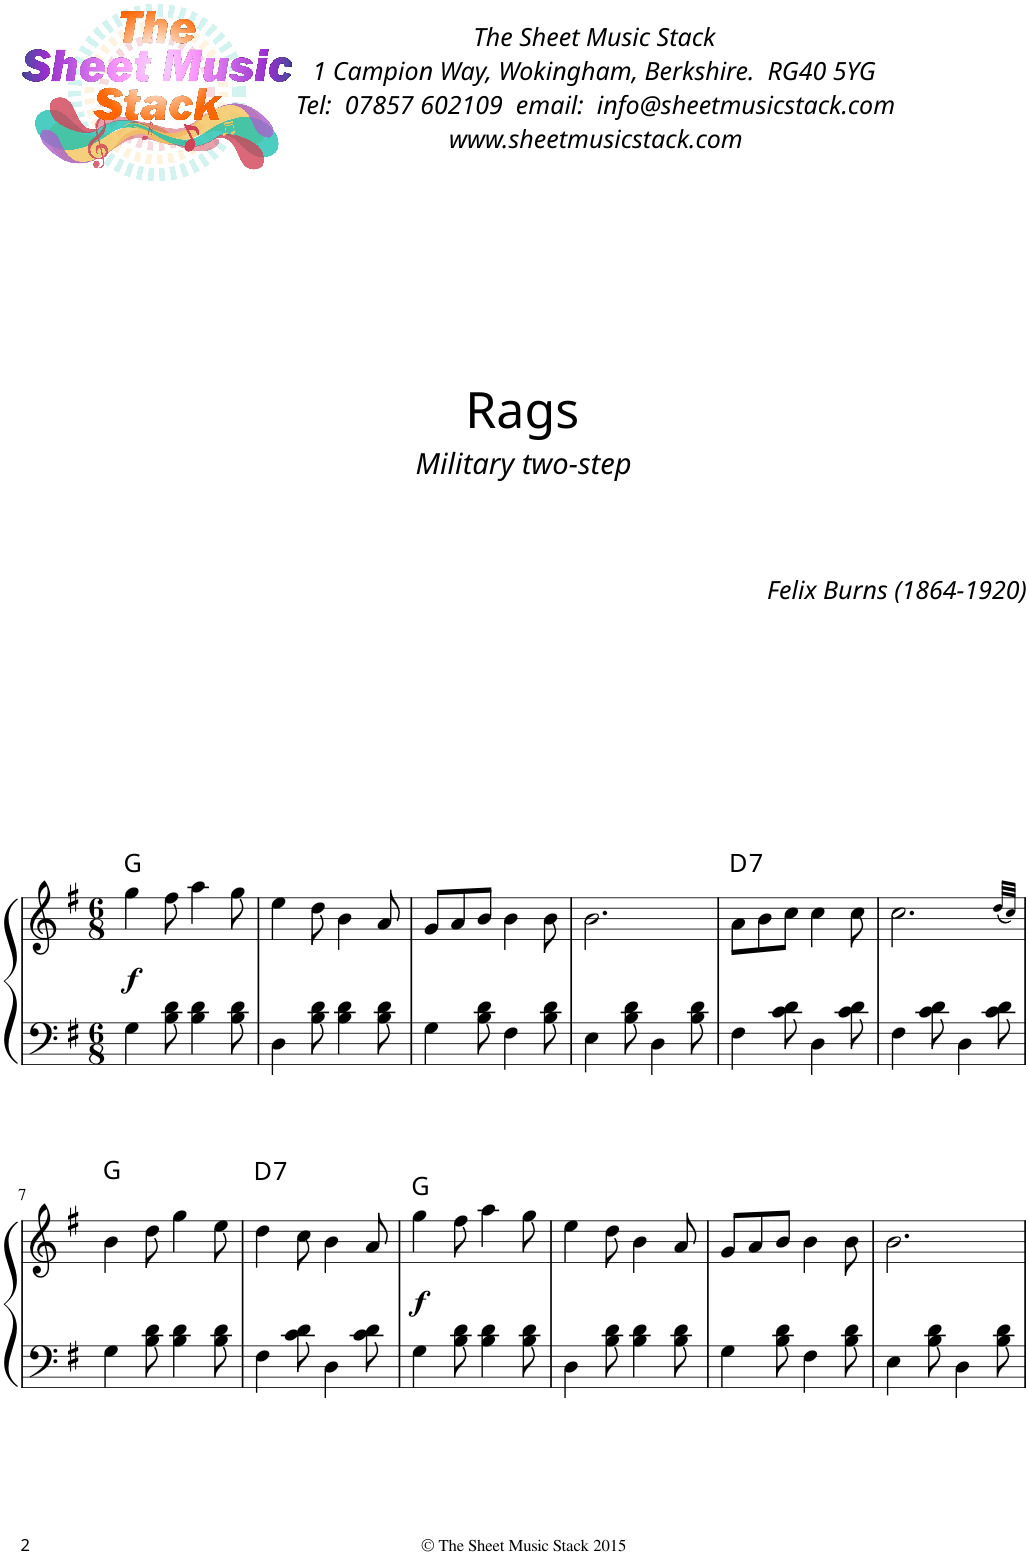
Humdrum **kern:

**kern	**kern	**dynam	**harte
*part1	*part1	*part1	*part1
*staff2	*staff1	*staff1/2	*
*I"Piano	*	*	*
*I'Pno.	*	*	*
*clefF4	*clefG2	*	*
*k[f#]	*k[f#]	*	*
*M6/8	*M6/8	*	*
=1	=1	=1	=1
!	!	!LO:DY:b	!
4G\	4gg\	f	G:maj
8B\ 8d\	8ff#\	.	.
4B\ 4d\	4aa\	.	.
8B\ 8d\	8gg\	.	.
=2	=2	=2	=2
4D\	4ee\	.	.
8B\ 8d\	8dd\	.	.
4B\ 4d\	4b\	.	.
8B\ 8d\	8a/	.	.
=3	=3	=3	=3
4G\	8g/L	.	.
.	8a/	.	.
8B\ 8d\	8b/J	.	.
4F#\	4b\	.	.
8B\ 8d\	8b\	.	.
=4	=4	=4	=4
4E\	2.b\	.	.
8B\ 8d\	.	.	.
4D\	.	.	.
8B\ 8d\	.	.	.
=5	=5	=5	=5
!	!	!	!LO:H:kt=7
4F#\	8a\L	.	D:7
.	8b\	.	.
8c\ 8d\	8cc\J	.	.
4D\	4cc\	.	.
8c\ 8d\	8cc\	.	.
=6	=6	=6	=6
4F#\	2.cc\	.	.
8c\ 8d\	.	.	.
4D\	.	.	.
8c\ 8d\	.	.	.
.	(32qdd/LLL	.	.
.	32qcc/JJJ)	.	.
!!LO:LB:g=z
=7	=7	=7	=7
4G\	4b\	.	G:maj
8B\ 8d\	8dd\	.	.
4B\ 4d\	4gg\	.	.
8B\ 8d\	8ee\	.	.
=8	=8	=8	=8
!	!	!	!LO:H:kt=7
4F#\	4dd\	.	D:7
8c\ 8d\	8cc\	.	.
4D\	4b\	.	.
8c\ 8d\	8a/	.	.
=9	=9	=9	=9
!	!	!LO:DY:b	!
4G\	4gg\	f	G:maj
8B\ 8d\	8ff#\	.	.
4B\ 4d\	4aa\	.	.
8B\ 8d\	8gg\	.	.
=10	=10	=10	=10
4D\	4ee\	.	.
8B\ 8d\	8dd\	.	.
4B\ 4d\	4b\	.	.
8B\ 8d\	8a/	.	.
=11	=11	=11	=11
4G\	8g/L	.	.
.	8a/	.	.
8B\ 8d\	8b/J	.	.
4F#\	4b\	.	.
8B\ 8d\	8b\	.	.
=12	=12	=12	=12
4E\	2.b\	.	.
8B\ 8d\	.	.	.
4D\	.	.	.
8B\ 8d\	.	.	.
=	=	=	=
*-	*-	*-	*-
